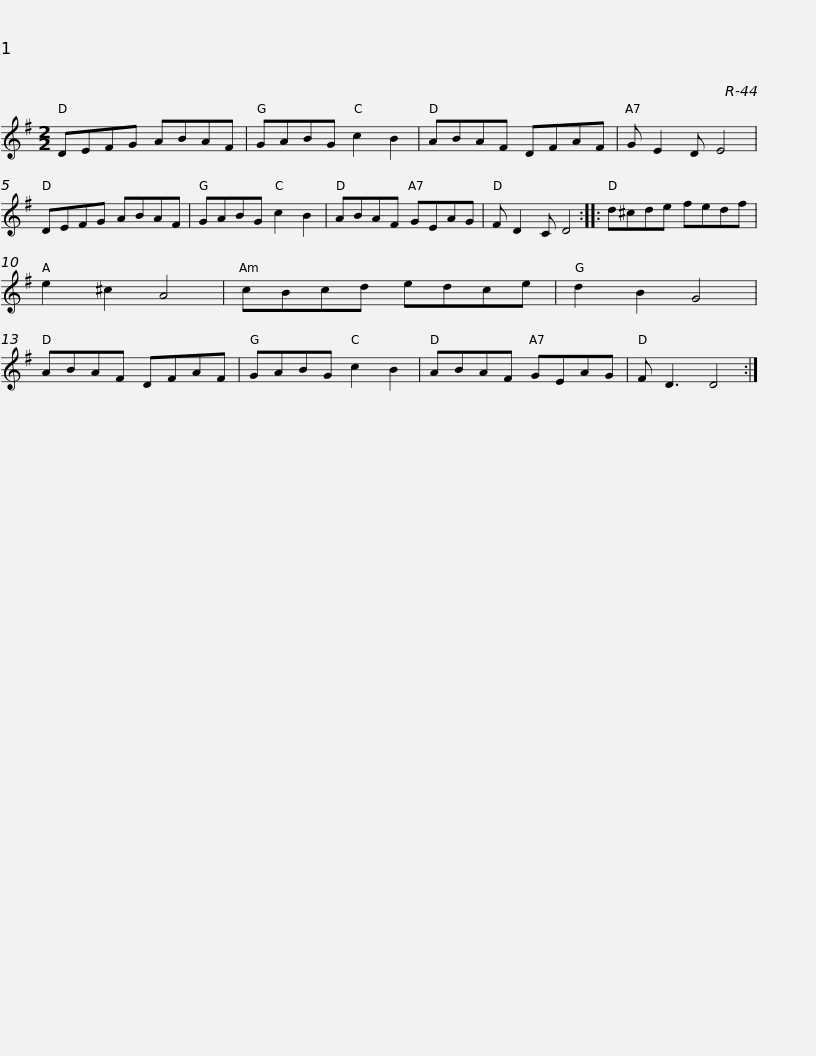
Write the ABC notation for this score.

X:1
L:1/8
M:2/2
I:linebreak $
K:G
V:1 treble
V:1
 DEFG ABAF | GABG c2 B2 | ABAF DFAF | G E2 D E4 | DEFG ABAF | %5
 GABG c2 B2 |$ ABAF GEAG | F D2 C D4 :: d^cde fedf | e2 ^c2 A4 | %10
 cBcd edce | d2 B2 G4 |$ ABAF DFAF | GABG c2 B2 | ABAF GEAG | %15
 F D3 D4 :| %16
